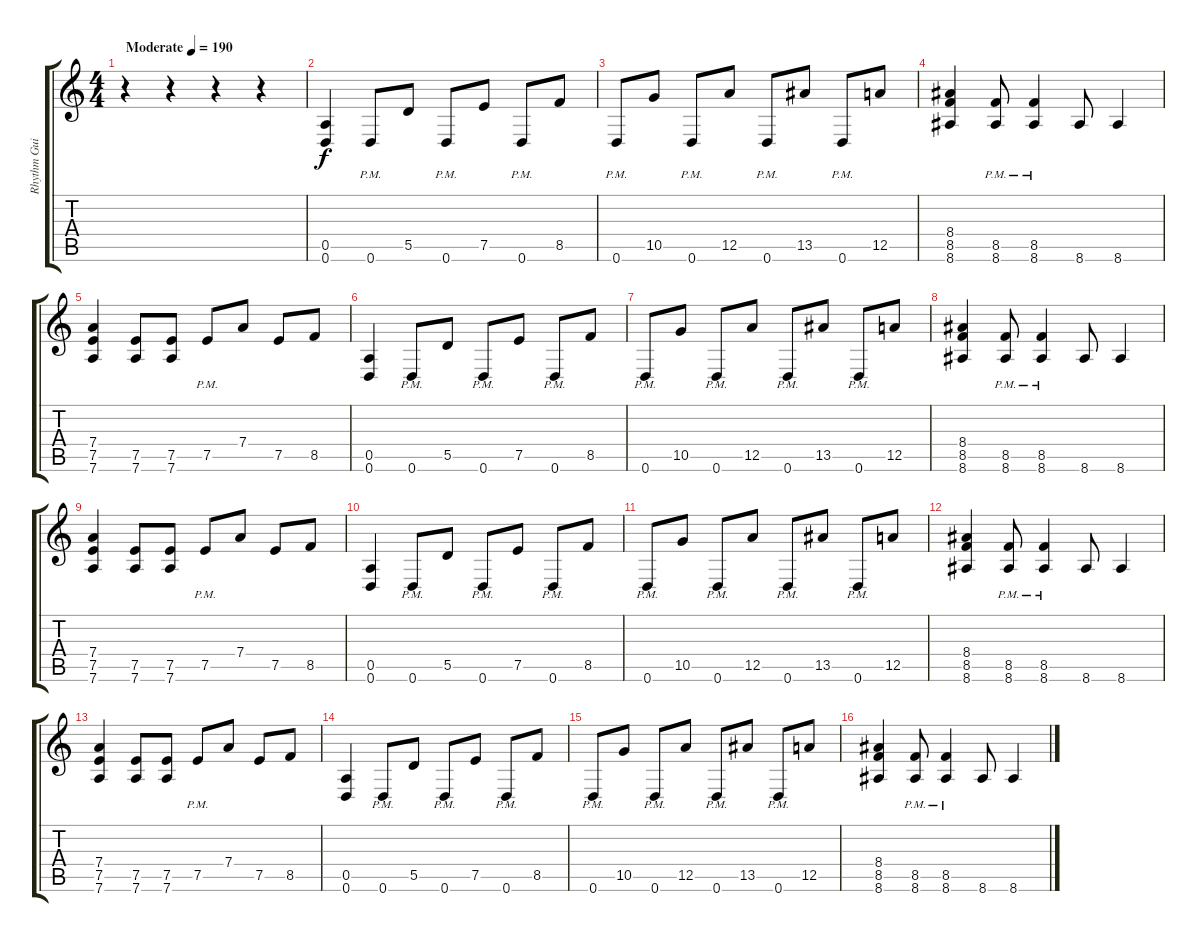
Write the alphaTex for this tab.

\track ("Rhythm Guitar" "Rhythm Gui") {instrument distortionguitar}
\staff {score tabs}
\tuning (E4 B3 G3 D3 A2 D2) {hide}
\ts (4 4)
\tempo (190 "Moderate")
\clef g2
\ks c
r.4{dy f instrument distortionguitar} r.4 r.4 r.4 |
(0.5 0.6).4 0.6{pm}.8 5.5.8 0.6{pm}.8 7.5.8 0.6{pm}.8 8.5.8 |
0.6{pm}.8 10.5.8 0.6{pm}.8 12.5.8 0.6{pm}.8 13.5.8 0.6{pm}.8 12.5.8 |
(8.4 8.5 8.6).4 (8.5{pm} 8.6{pm}).8 (8.5{pm} 8.6{pm}).4 8.6.8 8.6.4 |
(7.4 7.5 7.6).4 (7.5 7.6).8 (7.5 7.6).8 7.5{pm}.8 7.4.8 7.5.8 8.5.8 |
(0.5 0.6).4 0.6{pm}.8 5.5.8 0.6{pm}.8 7.5.8 0.6{pm}.8 8.5.8 |
0.6{pm}.8 10.5.8 0.6{pm}.8 12.5.8 0.6{pm}.8 13.5.8 0.6{pm}.8 12.5.8 |
(8.4 8.5 8.6).4 (8.5{pm} 8.6{pm}).8 (8.5{pm} 8.6{pm}).4 8.6.8 8.6.4 |
(7.4 7.5 7.6).4 (7.5 7.6).8 (7.5 7.6).8 7.5{pm}.8 7.4.8 7.5.8 8.5.8 |
(0.5 0.6).4 0.6{pm}.8 5.5.8 0.6{pm}.8 7.5.8 0.6{pm}.8 8.5.8 |
0.6{pm}.8 10.5.8 0.6{pm}.8 12.5.8 0.6{pm}.8 13.5.8 0.6{pm}.8 12.5.8 |
(8.4 8.5 8.6).4 (8.5{pm} 8.6{pm}).8 (8.5{pm} 8.6{pm}).4 8.6.8 8.6.4 |
(7.4 7.5 7.6).4 (7.5 7.6).8 (7.5 7.6).8 7.5{pm}.8 7.4.8 7.5.8 8.5.8 |
(0.5 0.6).4 0.6{pm}.8 5.5.8 0.6{pm}.8 7.5.8 0.6{pm}.8 8.5.8 |
0.6{pm}.8 10.5.8 0.6{pm}.8 12.5.8 0.6{pm}.8 13.5.8 0.6{pm}.8 12.5.8 |
(8.4 8.5 8.6).4 (8.5{pm} 8.6{pm}).8 (8.5{pm} 8.6{pm}).4 8.6.8 8.6.4
